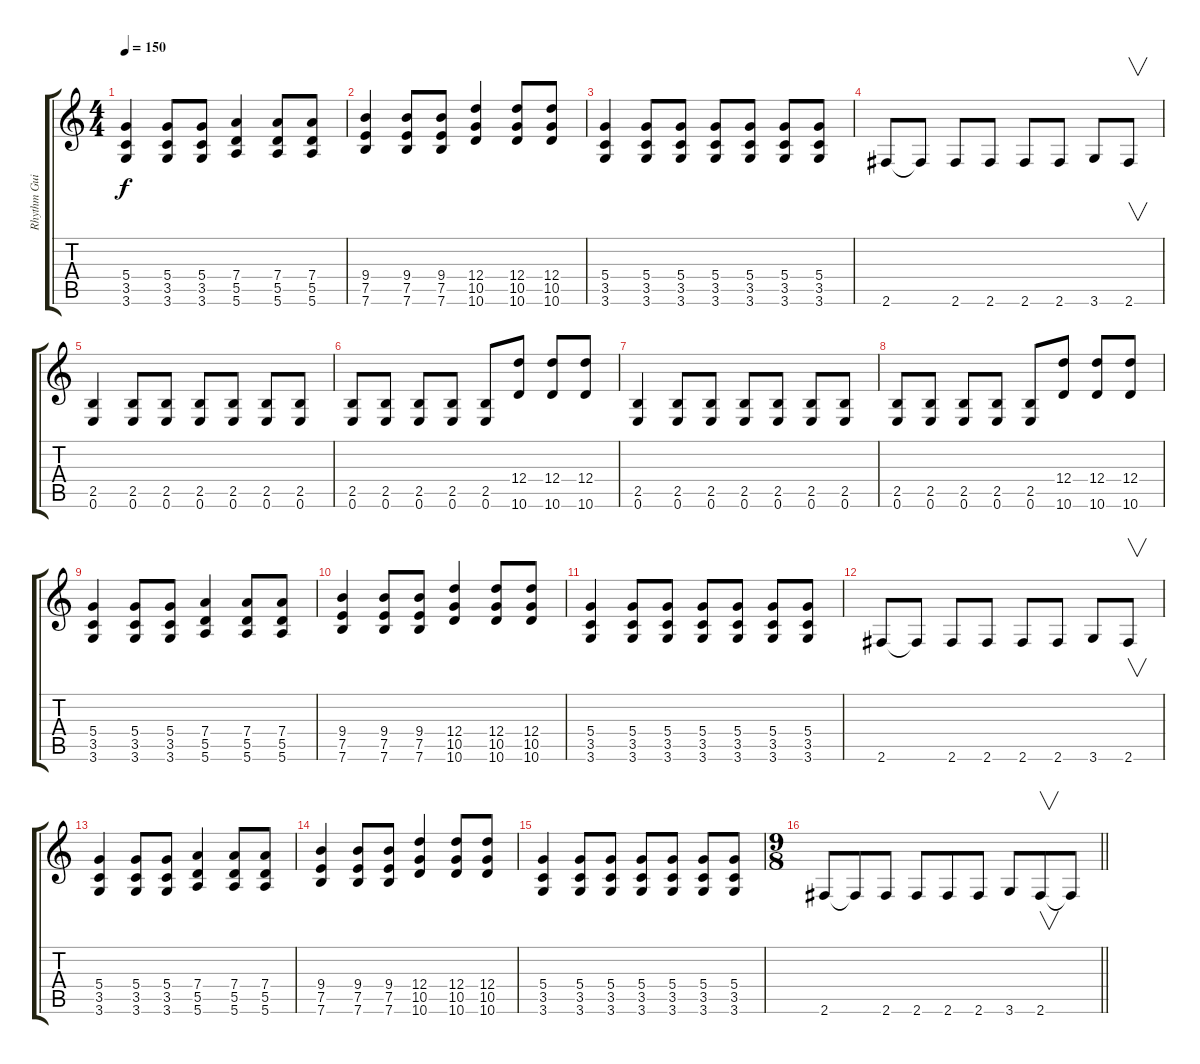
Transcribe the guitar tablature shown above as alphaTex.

\track ("Rhythm Guitar" "Rhythm Gui") {instrument electricguitarjazz}
\staff {score tabs}
\tuning (E4 B3 G3 D3 A2 E2) {hide}
\ts (4 4)
\tempo 150
\clef g2
\ks c
(5.4 3.5 3.6).4{dy f} (5.4 3.5 3.6).8 (5.4 3.5 3.6).8 (7.4 5.5 5.6).4 (7.4 5.5 5.6).8 (7.4 5.5 5.6).8 |
(9.4 7.5 7.6).4 (9.4 7.5 7.6).8 (9.4 7.5 7.6).8 (12.4 10.5 10.6).4 (12.4 10.5 10.6).8 (12.4 10.5 10.6).8 |
(5.4 3.5 3.6).4 (5.4 3.5 3.6).8 (5.4 3.5 3.6).8 (5.4 3.5 3.6).8 (5.4 3.5 3.6).8 (5.4 3.5 3.6).8 (5.4 3.5 3.6).8 |
2.6.8 2.6{t}.8 2.6.8 2.6.8 2.6.8 2.6.8 3.6.8 2.6.8{v} |
(2.5 0.6).4 (2.5 0.6).8 (2.5 0.6).8 (2.5 0.6).8 (2.5 0.6).8 (2.5 0.6).8 (2.5 0.6).8 |
(2.5 0.6).8 (2.5 0.6).8 (2.5 0.6).8 (2.5 0.6).8 (2.5 0.6).8 (12.4 10.6).8 (12.4 10.6).8 (12.4 10.6).8 |
(2.5 0.6).4 (2.5 0.6).8 (2.5 0.6).8 (2.5 0.6).8 (2.5 0.6).8 (2.5 0.6).8 (2.5 0.6).8 |
(2.5 0.6).8 (2.5 0.6).8 (2.5 0.6).8 (2.5 0.6).8 (2.5 0.6).8 (12.4 10.6).8 (12.4 10.6).8 (12.4 10.6).8 |
(5.4 3.5 3.6).4 (5.4 3.5 3.6).8 (5.4 3.5 3.6).8 (7.4 5.5 5.6).4 (7.4 5.5 5.6).8 (7.4 5.5 5.6).8 |
(9.4 7.5 7.6).4 (9.4 7.5 7.6).8 (9.4 7.5 7.6).8 (12.4 10.5 10.6).4 (12.4 10.5 10.6).8 (12.4 10.5 10.6).8 |
(5.4 3.5 3.6).4 (5.4 3.5 3.6).8 (5.4 3.5 3.6).8 (5.4 3.5 3.6).8 (5.4 3.5 3.6).8 (5.4 3.5 3.6).8 (5.4 3.5 3.6).8 |
2.6.8 2.6{t}.8 2.6.8 2.6.8 2.6.8 2.6.8 3.6.8 2.6.8{v} |
(5.4 3.5 3.6).4 (5.4 3.5 3.6).8 (5.4 3.5 3.6).8 (7.4 5.5 5.6).4 (7.4 5.5 5.6).8 (7.4 5.5 5.6).8 |
(9.4 7.5 7.6).4 (9.4 7.5 7.6).8 (9.4 7.5 7.6).8 (12.4 10.5 10.6).4 (12.4 10.5 10.6).8 (12.4 10.5 10.6).8 |
(5.4 3.5 3.6).4 (5.4 3.5 3.6).8 (5.4 3.5 3.6).8 (5.4 3.5 3.6).8 (5.4 3.5 3.6).8 (5.4 3.5 3.6).8 (5.4 3.5 3.6).8 |
\ts (9 8)
\barLineRight lightlight
2.6.8 2.6{t}.8 2.6.8 2.6.8 2.6.8 2.6.8 3.6.8 2.6.8{v} 2.6{t}.8
